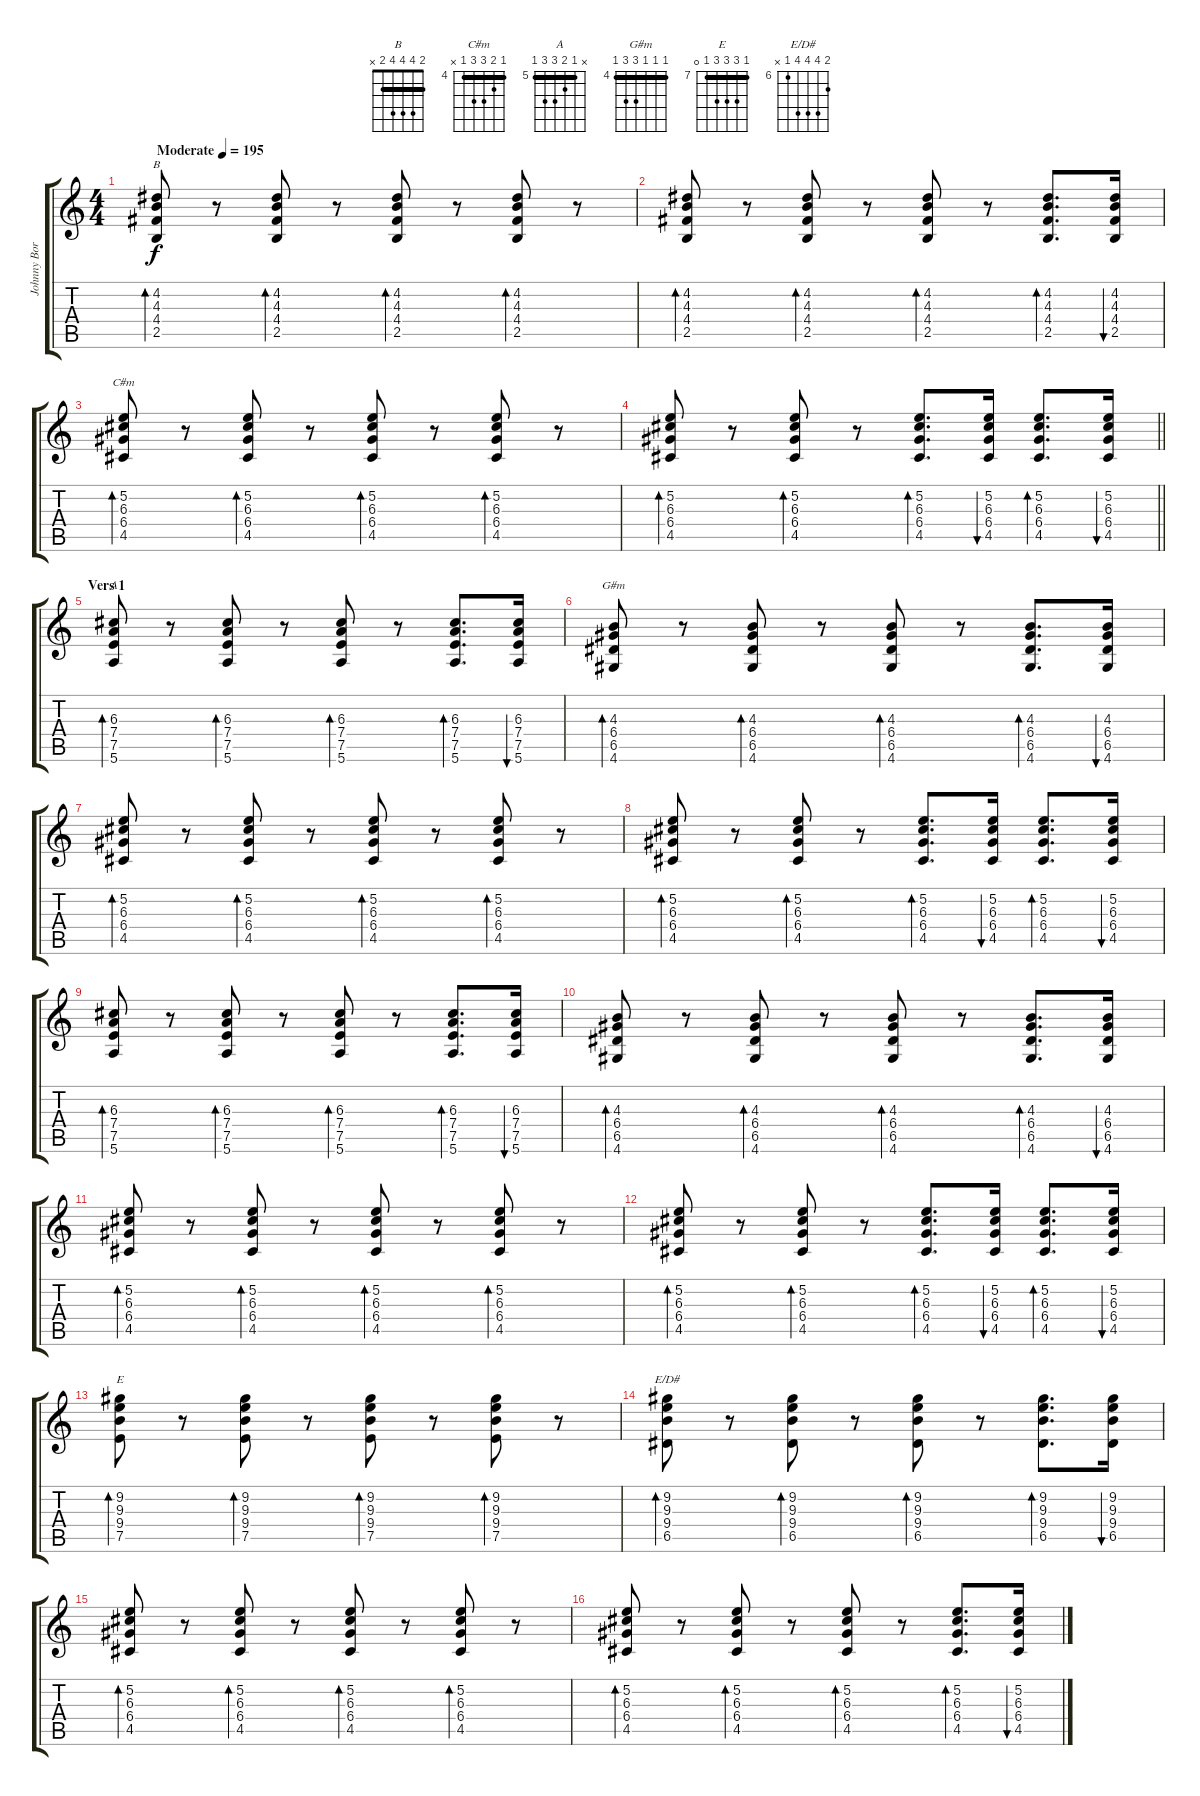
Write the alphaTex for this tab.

\track ("Johnny Borell (vox, Guitar)" "Johnny Bor") {instrument acousticguitarsteel}
\staff {score tabs}
\tuning (E4 B3 G3 D3 A2 E2) {hide}
\chord ("B" 2 4 4 4 2 x) {barre 2}
\chord ("C#m" 4 5 6 6 4 x) {firstfret 4 barre 4}
\chord ("A" x 5 6 7 7 5) {firstfret 5 barre 5}
\chord ("G#m" 4 4 4 6 6 4) {firstfret 4 barre 4}
\chord ("E" 7 9 9 9 7 0) {firstfret 7 barre 7}
\chord ("E/D#" 7 9 9 9 6 x) {firstfret 6}
\ts (4 4)
\tempo (195 "Moderate")
\clef g2
\ks c
(4.2 4.3 4.4 2.5).8{bd 30 ch "B" dy f instrument acousticguitarsteel} r.8 (4.2 4.3 4.4 2.5).8{bd 30} r.8 (4.2 4.3 4.4 2.5).8{bd 30} r.8 (4.2 4.3 4.4 2.5).8{bd 30} r.8 |
(4.2 4.3 4.4 2.5).8{bd 60} r.8 (4.2 4.3 4.4 2.5).8{bd 60} r.8 (4.2 4.3 4.4 2.5).8{bd 60} r.8 (4.2 4.3 4.4 2.5).8{d bd 60} (4.2 4.3 4.4 2.5).16{bu 30} |
(5.2 6.3 6.4 4.5).8{bd 30 ch "C#m"} r.8 (5.2 6.3 6.4 4.5).8{bd 30} r.8 (5.2 6.3 6.4 4.5).8{bd 30} r.8 (5.2 6.3 6.4 4.5).8{bd 30} r.8 |
\barLineRight lightlight
(5.2 6.3 6.4 4.5).8{bd 30} r.8 (5.2 6.3 6.4 4.5).8{bd 30} r.8 (5.2 6.3 6.4 4.5).8{d bd 30} (5.2 6.3 6.4 4.5).16{bu 30} (5.2 6.3 6.4 4.5).8{d bd 30} (5.2 6.3 6.4 4.5).16{bu 30} |
\section ("" "Vers 1")
(6.3 7.4 7.5 5.6).8{bd 30 ch "A"} r.8 (6.3 7.4 7.5 5.6).8{bd 30} r.8 (6.3 7.4 7.5 5.6).8{bd 30} r.8 (6.3 7.4 7.5 5.6).8{d bd 30} (6.3 7.4 7.5 5.6).16{bu 30} |
(4.3 6.4 6.5 4.6).8{bd 30 ch "G#m"} r.8 (4.3 6.4 6.5 4.6).8{bd 30} r.8 (4.3 6.4 6.5 4.6).8{bd 30} r.8 (4.3 6.4 6.5 4.6).8{d bd 30} (4.3 6.4 6.5 4.6).16{bu 30} |
(5.2 6.3 6.4 4.5).8{bd 30} r.8 (5.2 6.3 6.4 4.5).8{bd 30} r.8 (5.2 6.3 6.4 4.5).8{bd 30} r.8 (5.2 6.3 6.4 4.5).8{bd 30} r.8 |
(5.2 6.3 6.4 4.5).8{bd 30} r.8 (5.2 6.3 6.4 4.5).8{bd 30} r.8 (5.2 6.3 6.4 4.5).8{d bd 30} (5.2 6.3 6.4 4.5).16{bu 30} (5.2 6.3 6.4 4.5).8{d bd 30} (5.2 6.3 6.4 4.5).16{bu 30} |
(6.3 7.4 7.5 5.6).8{bd 30} r.8 (6.3 7.4 7.5 5.6).8{bd 30} r.8 (6.3 7.4 7.5 5.6).8{bd 30} r.8 (6.3 7.4 7.5 5.6).8{d bd 30} (6.3 7.4 7.5 5.6).16{bu 30} |
(4.3 6.4 6.5 4.6).8{bd 30} r.8 (4.3 6.4 6.5 4.6).8{bd 30} r.8 (4.3 6.4 6.5 4.6).8{bd 30} r.8 (4.3 6.4 6.5 4.6).8{d bd 30} (4.3 6.4 6.5 4.6).16{bu 30} |
(5.2 6.3 6.4 4.5).8{bd 30} r.8 (5.2 6.3 6.4 4.5).8{bd 30} r.8 (5.2 6.3 6.4 4.5).8{bd 30} r.8 (5.2 6.3 6.4 4.5).8{bd 30} r.8 |
(5.2 6.3 6.4 4.5).8{bd 30} r.8 (5.2 6.3 6.4 4.5).8{bd 30} r.8 (5.2 6.3 6.4 4.5).8{d bd 30} (5.2 6.3 6.4 4.5).16{bu 30} (5.2 6.3 6.4 4.5).8{d bd 30} (5.2 6.3 6.4 4.5).16{bu 30} |
(9.2 9.3 9.4 7.5).8{bd 60 ch "E"} r.8 (9.2 9.3 9.4 7.5).8{bd 60} r.8 (9.2 9.3 9.4 7.5).8{bd 60} r.8 (9.2 9.3 9.4 7.5).8{bd 60} r.8 |
(9.2 9.3 9.4 6.5).8{bd 60 ch "E/D#"} r.8 (9.2 9.3 9.4 6.5).8{bd 60} r.8 (9.2 9.3 9.4 6.5).8{bd 60} r.8 (9.2 9.3 9.4 6.5).8{d bd 60} (9.2 9.3 9.4 6.5).16{bu 60} |
(5.2 6.3 6.4 4.5).8{bd 30} r.8 (5.2 6.3 6.4 4.5).8{bd 30} r.8 (5.2 6.3 6.4 4.5).8{bd 30} r.8 (5.2 6.3 6.4 4.5).8{bd 30} r.8 |
(5.2 6.3 6.4 4.5).8{bd 30} r.8 (5.2 6.3 6.4 4.5).8{bd 30} r.8 (5.2 6.3 6.4 4.5).8{bd 30} r.8 (5.2 6.3 6.4 4.5).8{d bd 30} (5.2 6.3 6.4 4.5).16{bu 60}
